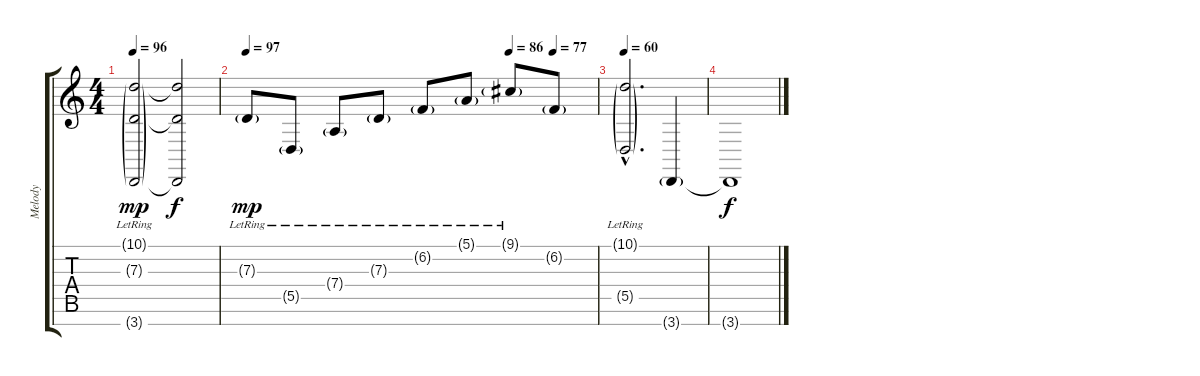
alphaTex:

\track ("Melody" "Melody") {instrument acousticgrandpiano}
\staff {score tabs}
\tuning (E4 B3 G3 D3 A2 E2 B1) {hide}
\ts (4 4)
\tempo 96
\clef g2
\ks c
(10.1{g lr} 7.3{g lr} 3.7{g}).2{dy mp} (10.1{t} 7.3{t} 3.7{t}).2{dy f} |
\tempo 97
\tempo (86 0.75)
\tempo (77 0.875)
7.3{g lr}.8{dy mp volume 9} 5.5{g lr}.8 7.4{g lr}.8 7.3{g lr}.8 6.2{g lr}.8 5.1{g lr}.8 9.1{g lr}.8 6.2{g}.8 |
\tempo 60
(10.1{g hac lr} 5.5{g hac}).2{d} 3.7{g}.4{volume 6} |
3.7{t}.1{dy f}
